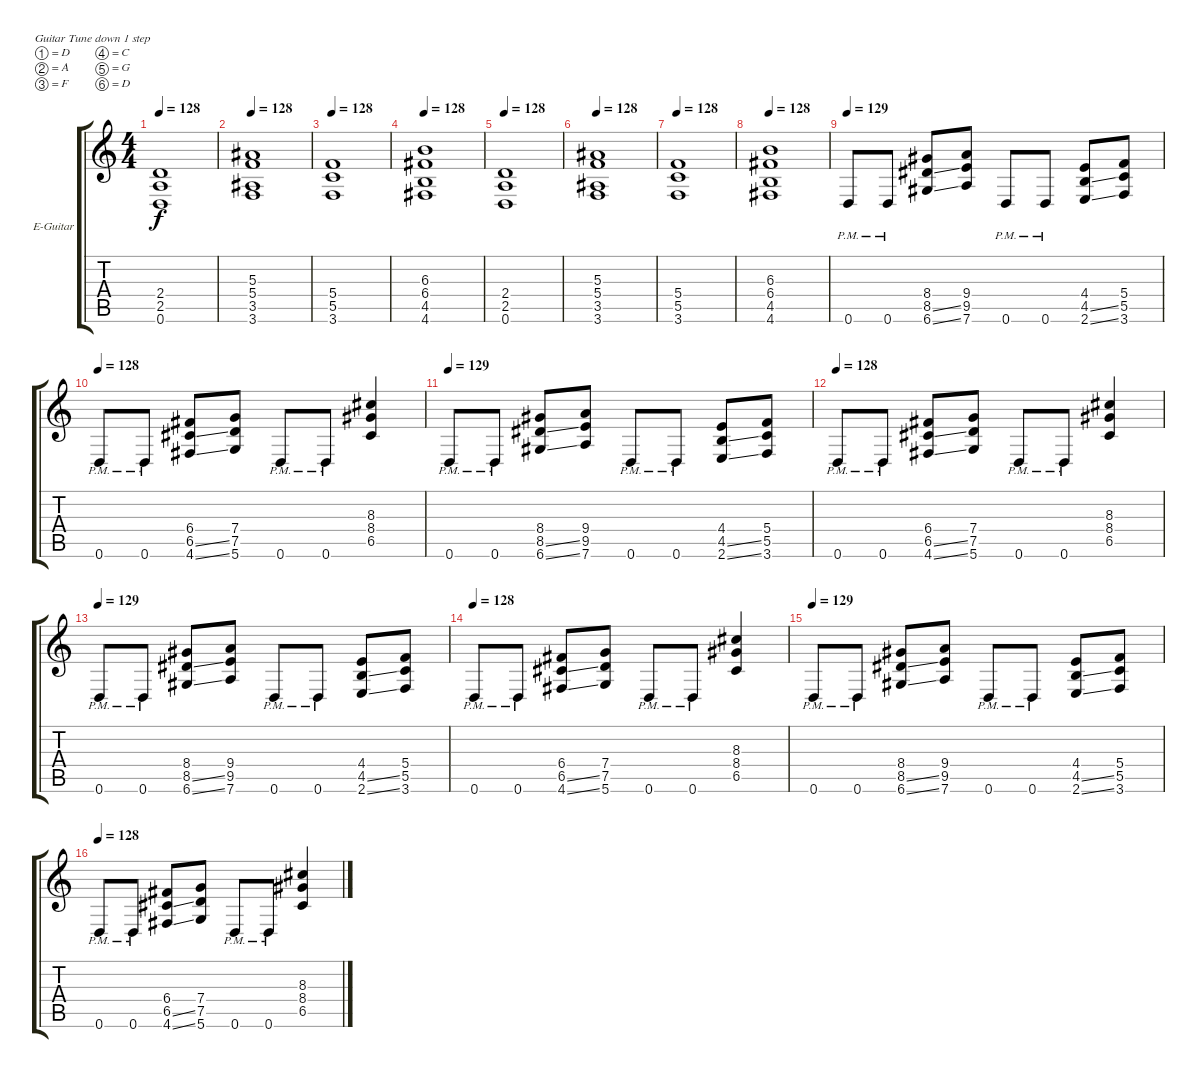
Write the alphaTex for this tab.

\bracketExtendMode groupsimilarinstruments
\firstSystemTrackNameOrientation horizontal
\otherSystemsTrackNameOrientation horizontal
\track ("Guitar" "E-Guitar") {instrument distortionguitar}
\staff {score tabs}
\tuning (D4 A3 F3 C3 G2 D2)
\ts (4 4)
\tempo 128
\clef g2
\ks c
(2.5 0.6 2.4).1{dy f} |
\tempo 128
(5.4 3.5 3.6 5.3).1 |
\tempo 128
(5.5 3.6 5.4).1 |
\tempo 128
(6.4 4.5 4.6 6.3).1 |
\tempo 128
(2.5 0.6 2.4).1 |
\tempo 128
(5.4 3.5 3.6 5.3).1 |
\tempo 128
(5.5 3.6 5.4).1 |
\tempo 128
(6.4 4.5 4.6 6.3).1 |
\tempo 129
0.6{pm}.8 0.6{pm}.8 (8.5{ss} 6.6{ss} 8.4).8 (9.5 7.6 9.4).8 0.6{pm}.8 0.6{pm}.8 (4.5{ss} 2.6{ss} 4.4).8 (5.5 3.6 5.4).8 |
\tempo 128
0.6{pm}.8 0.6{pm}.8 (6.5{ss} 4.6{ss} 6.4).8 (7.5 5.6 7.4).8 0.6{pm}.8 0.6{pm}.8 (8.4 6.5 8.3).4 |
\tempo 129
0.6{pm}.8 0.6{pm}.8 (8.5{ss} 6.6{ss} 8.4).8 (9.5 7.6 9.4).8 0.6{pm}.8 0.6{pm}.8 (4.5{ss} 2.6{ss} 4.4).8 (5.5 3.6 5.4).8 |
\tempo 128
0.6{pm}.8 0.6{pm}.8 (6.5{ss} 4.6{ss} 6.4).8 (7.5 5.6 7.4).8 0.6{pm}.8 0.6{pm}.8 (8.4 6.5 8.3).4 |
\tempo 129
0.6{pm}.8 0.6{pm}.8 (8.5{ss} 6.6{ss} 8.4).8 (9.5 7.6 9.4).8 0.6{pm}.8 0.6{pm}.8 (4.5{ss} 2.6{ss} 4.4).8 (5.5 3.6 5.4).8 |
\tempo 128
0.6{pm}.8 0.6{pm}.8 (6.5{ss} 4.6{ss} 6.4).8 (7.5 5.6 7.4).8 0.6{pm}.8 0.6{pm}.8 (8.4 6.5 8.3).4 |
\tempo 129
0.6{pm}.8 0.6{pm}.8 (8.5{ss} 6.6{ss} 8.4).8 (9.5 7.6 9.4).8 0.6{pm}.8 0.6{pm}.8 (4.5{ss} 2.6{ss} 4.4).8 (5.5 3.6 5.4).8 |
\tempo 128
0.6{pm}.8 0.6{pm}.8 (6.5{ss} 4.6{ss} 6.4).8 (7.5 5.6 7.4).8 0.6{pm}.8 0.6{pm}.8 (8.4 6.5 8.3).4
